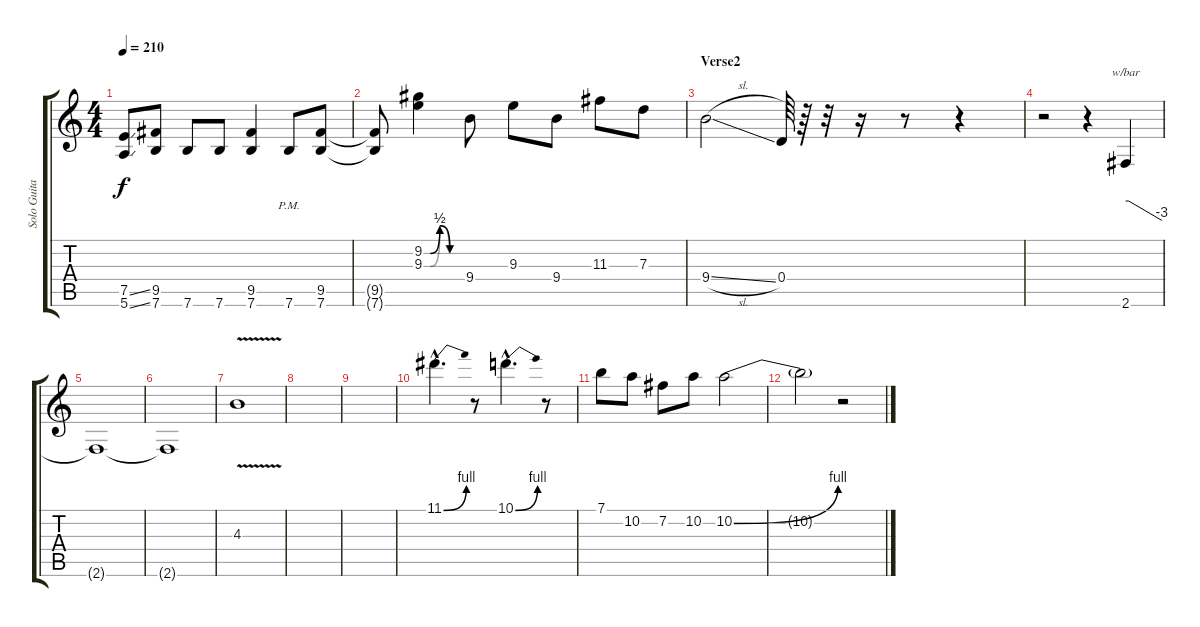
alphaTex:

\track ("Solo Guitar" "Solo Guita") {instrument distortionguitar}
\staff {score tabs}
\tuning (E4 B3 G3 D3 A2 E2) {hide}
\ts (4 4)
\tempo 210
\clef g2
\ks c
(7.5{ss} 5.6{ss}).8{dy f} (9.5 7.6).8 7.6.8 7.6.8 (9.5 7.6).4 7.6{pm}.8 (9.5 7.6).8 |
(9.5{t} 7.6{t}).8 (9.2{be (custom 0 0 10 0 25 2 41 0 60 0)} 9.3{be (custom 0 0 10 0 25 2 40 0 45 0 60 0)}).4 9.4.8 9.3.8 9.4.8 11.3.8 7.3.8 |
\section ("" "Verse2")
9.4{sl}.2 0.4.64 r.64 r.32 r.16 r.8 r.4 |
r.2 r.4 2.6.4{tbe (custom default 0 0 5 0 60 -12) balance 12} |
2.6{t}.1 |
2.6{t}.1 |
4.3{v}.1 |
|
|
11.1{be (bend 0 0 60 4) hac}.4{d} r.8 10.1{be (bend 0 0 60 4) hac}.4{d} r.8 |
7.1.8 10.2.8 7.2.8 10.2.8 10.2{be (bend 0 0 60 4)}.2 |
10.2{t}.2 r.2
